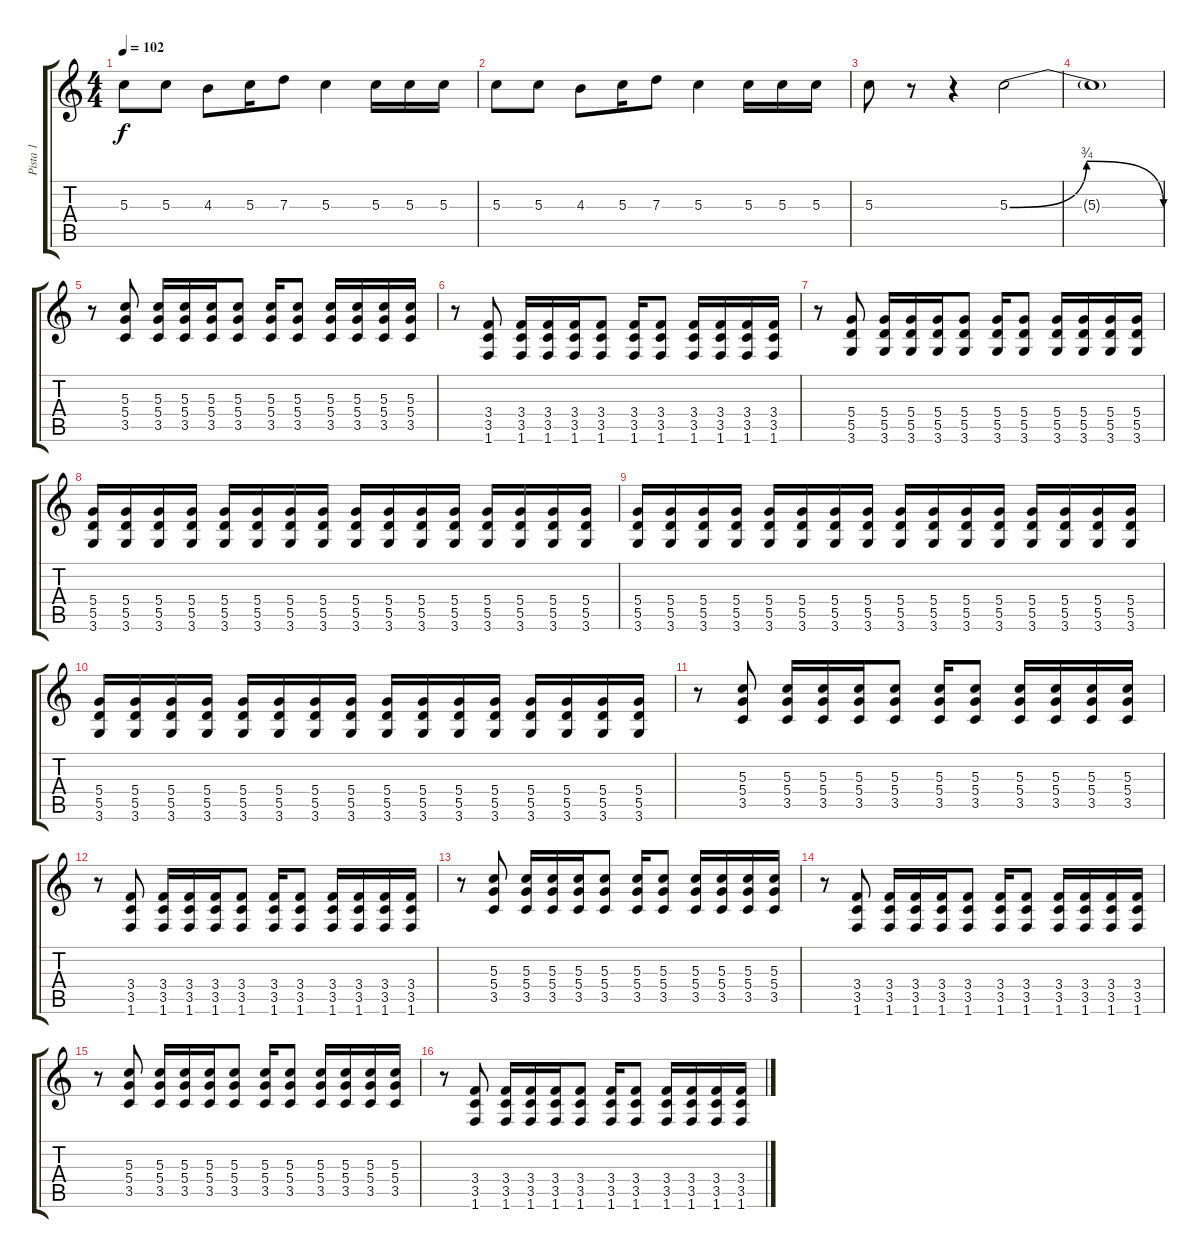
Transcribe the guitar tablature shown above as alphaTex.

\track ("Pista 1" "Pista 1") {instrument distortionguitar}
\staff {score tabs}
\tuning (E4 B3 G3 D3 A2 E2) {hide}
\ts (4 4)
\tempo 102
\clef g2
\ks c
5.3.8{dy f} 5.3.8 4.3.8 5.3.16 7.3.8 5.3.4 5.3.16 5.3.16 5.3.16 |
5.3.8 5.3.8 4.3.8 5.3.16 7.3.8 5.3.4 5.3.16 5.3.16 5.3.16 |
5.3.8 r.8 r.4 5.3{be (bendrelease 0 0 10 3 10 3 60 0)}.2 |
5.3{t}.1 |
r.8 (5.3 5.4 3.5).8 (5.3 5.4 3.5).16 (5.3 5.4 3.5).16 (5.3 5.4 3.5).16 (5.3 5.4 3.5).8 (5.3 5.4 3.5).16 (5.3 5.4 3.5).8 (5.3 5.4 3.5).16 (5.3 5.4 3.5).16 (5.3 5.4 3.5).16 (5.3 5.4 3.5).16 |
r.8 (3.4 3.5 1.6).8 (3.4 3.5 1.6).16 (3.4 3.5 1.6).16 (3.4 3.5 1.6).16 (3.4 3.5 1.6).8 (3.4 3.5 1.6).16 (3.4 3.5 1.6).8 (3.4 3.5 1.6).16 (3.4 3.5 1.6).16 (3.4 3.5 1.6).16 (3.4 3.5 1.6).16 |
r.8 (5.4 5.5 3.6).8 (5.4 5.5 3.6).16 (5.4 5.5 3.6).16 (5.4 5.5 3.6).16 (5.4 5.5 3.6).8 (5.4 5.5 3.6).16 (5.4 5.5 3.6).8 (5.4 5.5 3.6).16 (5.4 5.5 3.6).16 (5.4 5.5 3.6).16 (5.4 5.5 3.6).16 |
(5.4 5.5 3.6).16 (5.4 5.5 3.6).16 (5.4 5.5 3.6).16 (5.4 5.5 3.6).16 (5.4 5.5 3.6).16 (5.4 5.5 3.6).16 (5.4 5.5 3.6).16 (5.4 5.5 3.6).16 (5.4 5.5 3.6).16 (5.4 5.5 3.6).16 (5.4 5.5 3.6).16 (5.4 5.5 3.6).16 (5.4 5.5 3.6).16 (5.4 5.5 3.6).16 (5.4 5.5 3.6).16 (5.4 5.5 3.6).16 |
(5.4 5.5 3.6).16 (5.4 5.5 3.6).16 (5.4 5.5 3.6).16 (5.4 5.5 3.6).16 (5.4 5.5 3.6).16 (5.4 5.5 3.6).16 (5.4 5.5 3.6).16 (5.4 5.5 3.6).16 (5.4 5.5 3.6).16 (5.4 5.5 3.6).16 (5.4 5.5 3.6).16 (5.4 5.5 3.6).16 (5.4 5.5 3.6).16 (5.4 5.5 3.6).16 (5.4 5.5 3.6).16 (5.4 5.5 3.6).16 |
(5.4 5.5 3.6).16 (5.4 5.5 3.6).16 (5.4 5.5 3.6).16 (5.4 5.5 3.6).16 (5.4 5.5 3.6).16 (5.4 5.5 3.6).16 (5.4 5.5 3.6).16 (5.4 5.5 3.6).16 (5.4 5.5 3.6).16 (5.4 5.5 3.6).16 (5.4 5.5 3.6).16 (5.4 5.5 3.6).16 (5.4 5.5 3.6).16 (5.4 5.5 3.6).16 (5.4 5.5 3.6).16 (5.4 5.5 3.6).16 |
r.8 (5.3 5.4 3.5).8 (5.3 5.4 3.5).16 (5.3 5.4 3.5).16 (5.3 5.4 3.5).16 (5.3 5.4 3.5).8 (5.3 5.4 3.5).16 (5.3 5.4 3.5).8 (5.3 5.4 3.5).16 (5.3 5.4 3.5).16 (5.3 5.4 3.5).16 (5.3 5.4 3.5).16 |
r.8 (3.4 3.5 1.6).8 (3.4 3.5 1.6).16 (3.4 3.5 1.6).16 (3.4 3.5 1.6).16 (3.4 3.5 1.6).8 (3.4 3.5 1.6).16 (3.4 3.5 1.6).8 (3.4 3.5 1.6).16 (3.4 3.5 1.6).16 (3.4 3.5 1.6).16 (3.4 3.5 1.6).16 |
r.8 (5.3 5.4 3.5).8 (5.3 5.4 3.5).16 (5.3 5.4 3.5).16 (5.3 5.4 3.5).16 (5.3 5.4 3.5).8 (5.3 5.4 3.5).16 (5.3 5.4 3.5).8 (5.3 5.4 3.5).16 (5.3 5.4 3.5).16 (5.3 5.4 3.5).16 (5.3 5.4 3.5).16 |
r.8 (3.4 3.5 1.6).8 (3.4 3.5 1.6).16 (3.4 3.5 1.6).16 (3.4 3.5 1.6).16 (3.4 3.5 1.6).8 (3.4 3.5 1.6).16 (3.4 3.5 1.6).8 (3.4 3.5 1.6).16 (3.4 3.5 1.6).16 (3.4 3.5 1.6).16 (3.4 3.5 1.6).16 |
r.8 (5.3 5.4 3.5).8 (5.3 5.4 3.5).16 (5.3 5.4 3.5).16 (5.3 5.4 3.5).16 (5.3 5.4 3.5).8 (5.3 5.4 3.5).16 (5.3 5.4 3.5).8 (5.3 5.4 3.5).16 (5.3 5.4 3.5).16 (5.3 5.4 3.5).16 (5.3 5.4 3.5).16 |
r.8 (3.4 3.5 1.6).8 (3.4 3.5 1.6).16 (3.4 3.5 1.6).16 (3.4 3.5 1.6).16 (3.4 3.5 1.6).8 (3.4 3.5 1.6).16 (3.4 3.5 1.6).8 (3.4 3.5 1.6).16 (3.4 3.5 1.6).16 (3.4 3.5 1.6).16 (3.4 3.5 1.6).16
